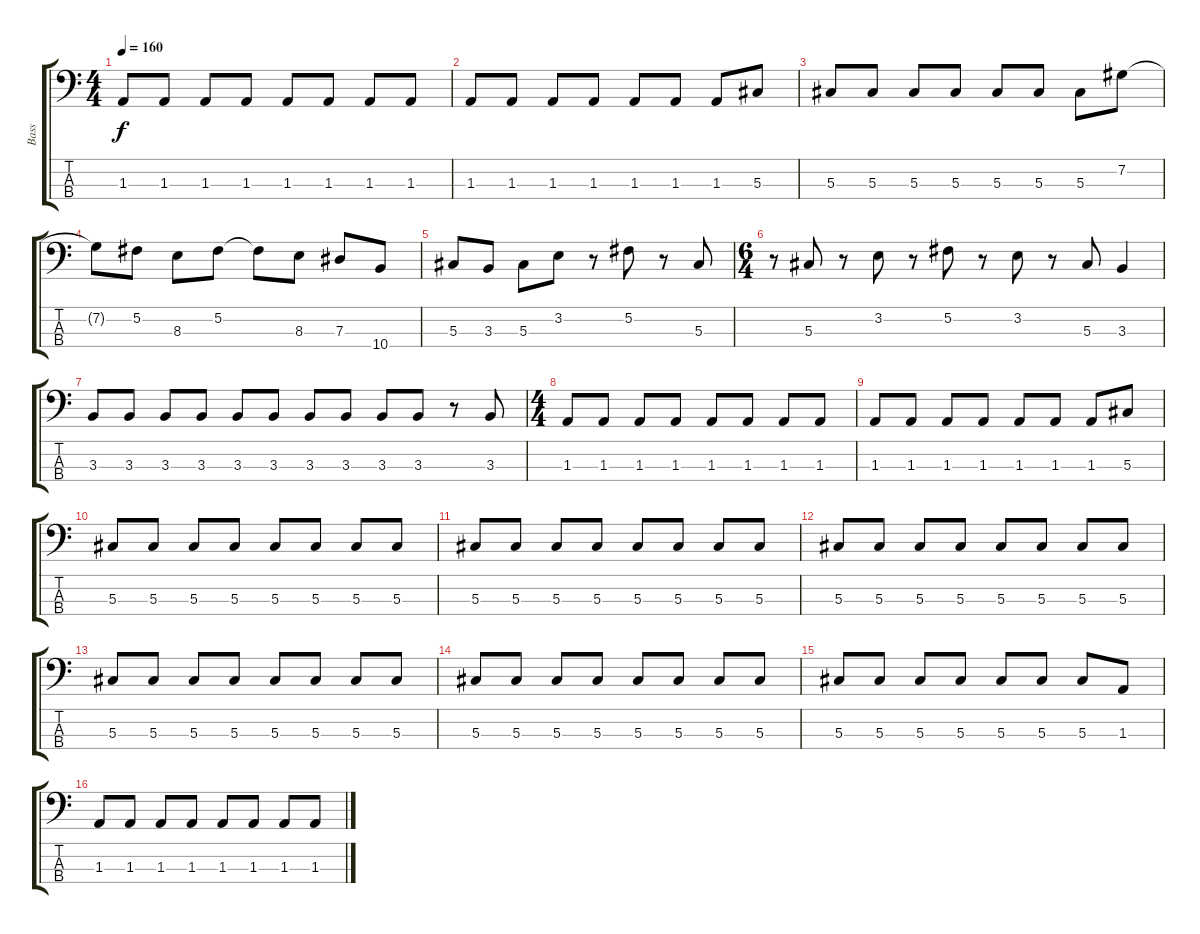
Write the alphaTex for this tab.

\track ("Bass" "Bass") {instrument electricbasspick}
\staff {score tabs}
\tuning (Gb2 Db2 Ab1 Db1) {hide}
\ts (4 4)
\tempo 160
\clef f4
\ks c
1.3.8{dy f} 1.3.8 1.3.8 1.3.8 1.3.8 1.3.8 1.3.8 1.3.8 |
1.3.8 1.3.8 1.3.8 1.3.8 1.3.8 1.3.8 1.3.8 5.3.8 |
5.3.8 5.3.8 5.3.8 5.3.8 5.3.8 5.3.8 5.3.8 7.2.8 |
7.2{t}.8 5.2.8 8.3.8 5.2.8 5.2{t}.8 8.3.8 7.3.8 10.4.8 |
5.3.8 3.3.8 5.3.8 3.2.8 r.8 5.2.8 r.8 5.3.8 |
\ts (6 4)
r.8 5.3.8 r.8 3.2.8 r.8 5.2.8 r.8 3.2.8 r.8 5.3.8 3.3.4 |
3.3.8 3.3.8 3.3.8 3.3.8 3.3.8 3.3.8 3.3.8 3.3.8 3.3.8 3.3.8 r.8 3.3.8 |
\ts (4 4)
1.3.8 1.3.8 1.3.8 1.3.8 1.3.8 1.3.8 1.3.8 1.3.8 |
1.3.8 1.3.8 1.3.8 1.3.8 1.3.8 1.3.8 1.3.8 5.3.8 |
5.3.8 5.3.8 5.3.8 5.3.8 5.3.8 5.3.8 5.3.8 5.3.8 |
5.3.8 5.3.8 5.3.8 5.3.8 5.3.8 5.3.8 5.3.8 5.3.8 |
5.3.8 5.3.8 5.3.8 5.3.8 5.3.8 5.3.8 5.3.8 5.3.8 |
5.3.8 5.3.8 5.3.8 5.3.8 5.3.8 5.3.8 5.3.8 5.3.8 |
5.3.8 5.3.8 5.3.8 5.3.8 5.3.8 5.3.8 5.3.8 5.3.8 |
5.3.8 5.3.8 5.3.8 5.3.8 5.3.8 5.3.8 5.3.8 1.3.8 |
1.3.8 1.3.8 1.3.8 1.3.8 1.3.8 1.3.8 1.3.8 1.3.8
